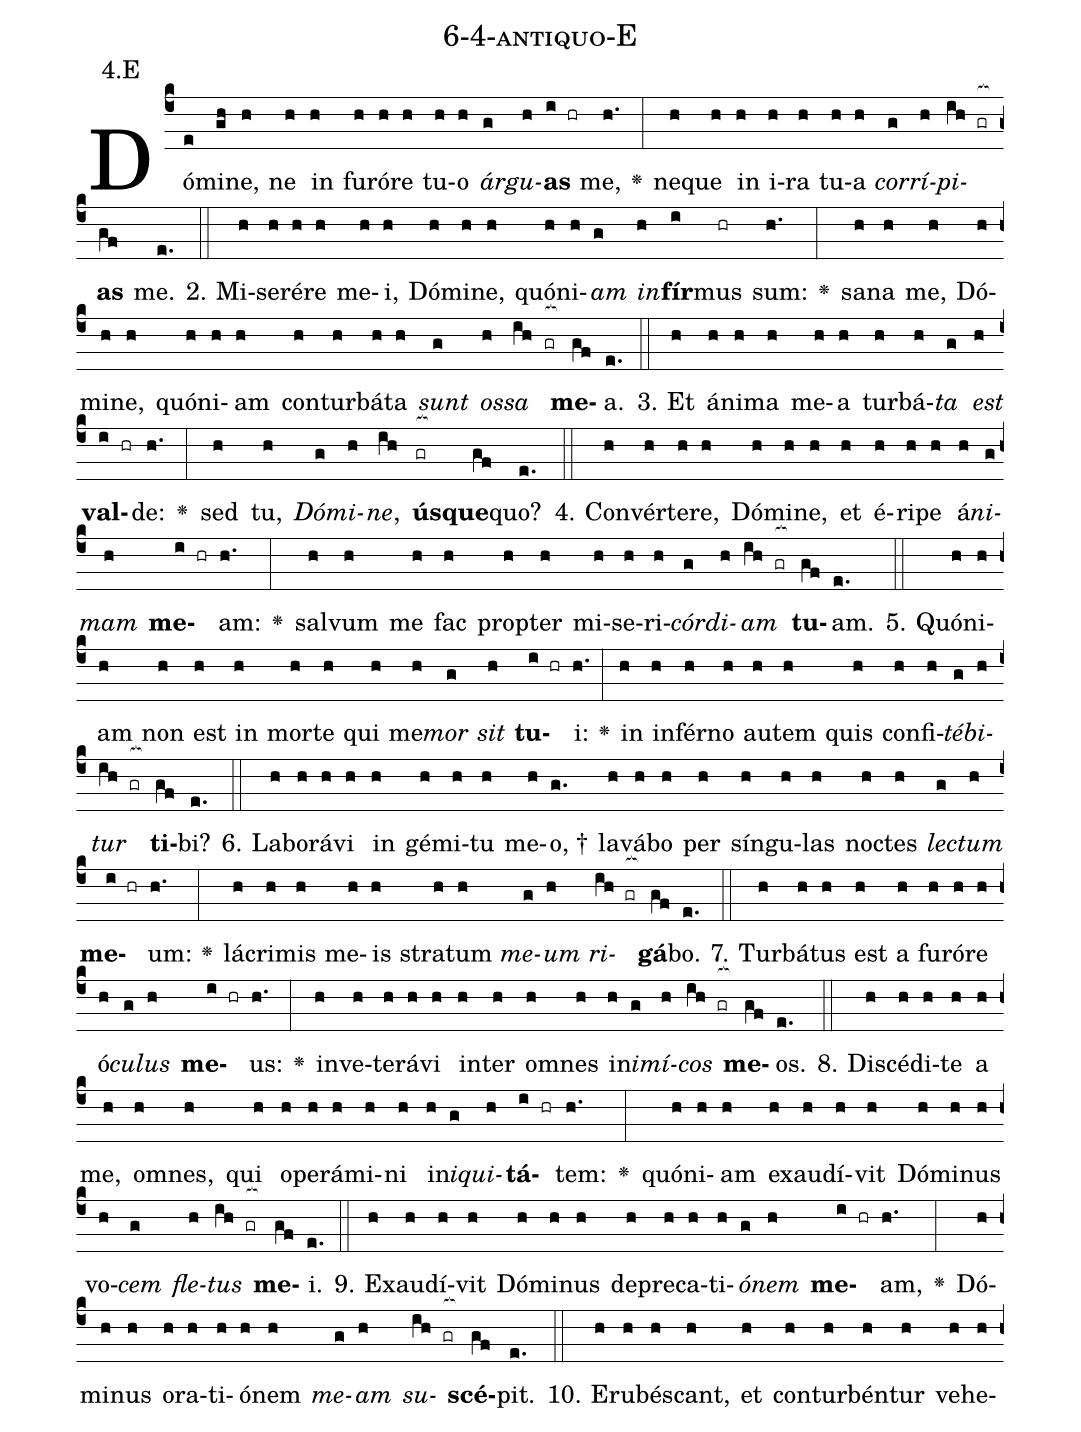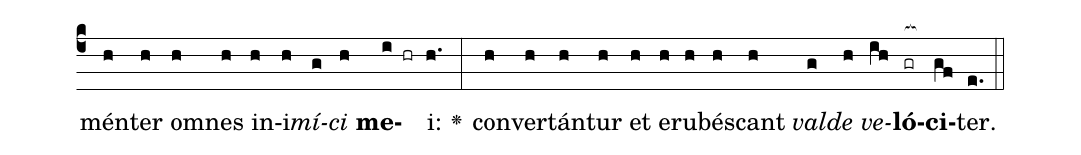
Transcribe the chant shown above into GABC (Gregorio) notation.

name: 6-4-antiquo-E;
annotation: 4.E;
%%
(c4)Dó(e)mi(gh)ne,(h) ne(h) in(h) fu(h)ró(h)re(h) tu(h)o(h) <i>ár</i>(g)<i>gu</i>(h)<b>as</b>(i hr) me,(h.) <v>\greheightstar</v>(:) ne(h)que(h) in(h) i(h)ra(h) tu(h)a(h) <i>cor</i>(g)<i>rí</i>(h)<i>pi</i>(ih gr[ocb:1{])<b>as</b>(gf[ocb:0}]) me.(e.) (::)
2. Mi(h)se(h)ré(h)re(h) me(h)i,(h) Dó(h)mi(h)ne,(h) quón(h)i(h)<i>am</i>(g) <i>in</i>(h)<b>fír</b>(i)mus(hr) sum:(h.) <v>\greheightstar</v>(:) sa(h)na(h) me,(h) Dó(h)mi(h)ne,(h) quón(h)i(h)am(h) con(h)tur(h)bá(h)ta(h) <i>sunt</i>(g) <i>os</i>(h)<i>sa</i>(ih gr[ocb:1{]) <b>me</b>(gf[ocb:0}])a.(e.) (::)
3. Et(h) á(h)ni(h)ma(h) me(h)a(h) tur(h)bá(h)<i>ta</i>(g) <i>est</i>(h) <b>val</b>(i hr)de:(h.) <v>\greheightstar</v>(:) sed(h) tu,(h) <i>Dó</i>(g)<i>mi</i>(h)<i>ne</i>,(ih) <b>ús</b>(gr[ocb:1{])<b>que</b>(gf[ocb:0}])quo?(e.) (::)
4. Con(h)vér(h)te(h)re,(h) Dó(h)mi(h)ne,(h) et(h) é(h)ri(h)pe(h) á(h)<i>ni</i>(g)<i>mam</i>(h) <b>me</b>(i hr)am:(h.) <v>\greheightstar</v>(:) sal(h)vum(h) me(h) fac(h) prop(h)ter(h) mi(h)se(h)ri(h)<i>cór</i>(g)<i>di</i>(h)<i>am</i>(ih gr[ocb:1{]) <b>tu</b>(gf[ocb:0}])am.(e.) (::)
5. Quón(h)i(h)am(h) non(h) est(h) in(h) mor(h)te(h) qui(h) me(h)<i>mor</i>(g) <i>sit</i>(h) <b>tu</b>(i hr)i:(h.) <v>\greheightstar</v>(:) in(h) in(h)fér(h)no(h) au(h)tem(h) quis(h) con(h)fi(h)<i>té</i>(g)<i>bi</i>(h)<i>tur</i>(ih gr[ocb:1{]) <b>ti</b>(gf[ocb:0}])bi?(e.) (::)
6. La(h)bo(h)rá(h)vi(h) in(h) gé(h)mi(h)tu(h) me(h)o, †(g.) la(h)vá(h)bo(h) per(h) sín(h)gu(h)las(h) noc(h)tes(h) <i>lec</i>(g)<i>tum</i>(h) <b>me</b>(i hr)um:(h.) <v>\greheightstar</v>(:) lá(h)cri(h)mis(h) me(h)is(h) stra(h)tum(h) <i>me</i>(g)<i>um</i>(h) <i>ri</i>(ih gr[ocb:1{])<b>gá</b>(gf[ocb:0}])bo.(e.) (::)
7. Tur(h)bá(h)tus(h) est(h) a(h) fu(h)ró(h)re(h) ó(h)<i>cu</i>(g)<i>lus</i>(h) <b>me</b>(i hr)us:(h.) <v>\greheightstar</v>(:) in(h)ve(h)te(h)rá(h)vi(h) in(h)ter(h) om(h)nes(h) in(h)<i>i</i>(g)<i>mí</i>(h)<i>cos</i>(ih gr[ocb:1{]) <b>me</b>(gf[ocb:0}])os.(e.) (::)
8. Di(h)scé(h)di(h)te(h) a(h) me,(h) om(h)nes,(h) qui(h) o(h)pe(h)rá(h)mi(h)ni(h) in(h)<i>i</i>(g)<i>qui</i>(h)<b>tá</b>(i hr)tem:(h.) <v>\greheightstar</v>(:) quón(h)i(h)am(h) ex(h)au(h)dí(h)vit(h) Dó(h)mi(h)nus(h) vo(h)<i>cem</i>(g) <i>fle</i>(h)<i>tus</i>(ih gr[ocb:1{]) <b>me</b>(gf[ocb:0}])i.(e.) (::)
9. Ex(h)au(h)dí(h)vit(h) Dó(h)mi(h)nus(h) de(h)pre(h)ca(h)ti(h)<i>ó</i>(g)<i>nem</i>(h) <b>me</b>(i hr)am,(h.) <v>\greheightstar</v>(:) Dó(h)mi(h)nus(h) o(h)ra(h)ti(h)ó(h)nem(h) <i>me</i>(g)<i>am</i>(h) <i>su</i>(ih gr[ocb:1{])<b>scé</b>(gf[ocb:0}])pit.(e.) (::)
10. E(h)ru(h)bés(h)cant,(h) et(h) con(h)tur(h)bén(h)tur(h) ve(h)he(h)mén(h)ter(h) om(h)nes(h) in(h)i(h)<i>mí</i>(g)<i>ci</i>(h) <b>me</b>(i hr)i:(h.) <v>\greheightstar</v>(:) con(h)ver(h)tán(h)tur(h) et(h) e(h)ru(h)bés(h)cant(h) <i>val</i>(g)<i>de</i>(h) <i>ve</i>(ih)<b>ló</b>(gr[ocb:1{])<b>ci</b>(gf[ocb:0}])ter.(e.) (::)
